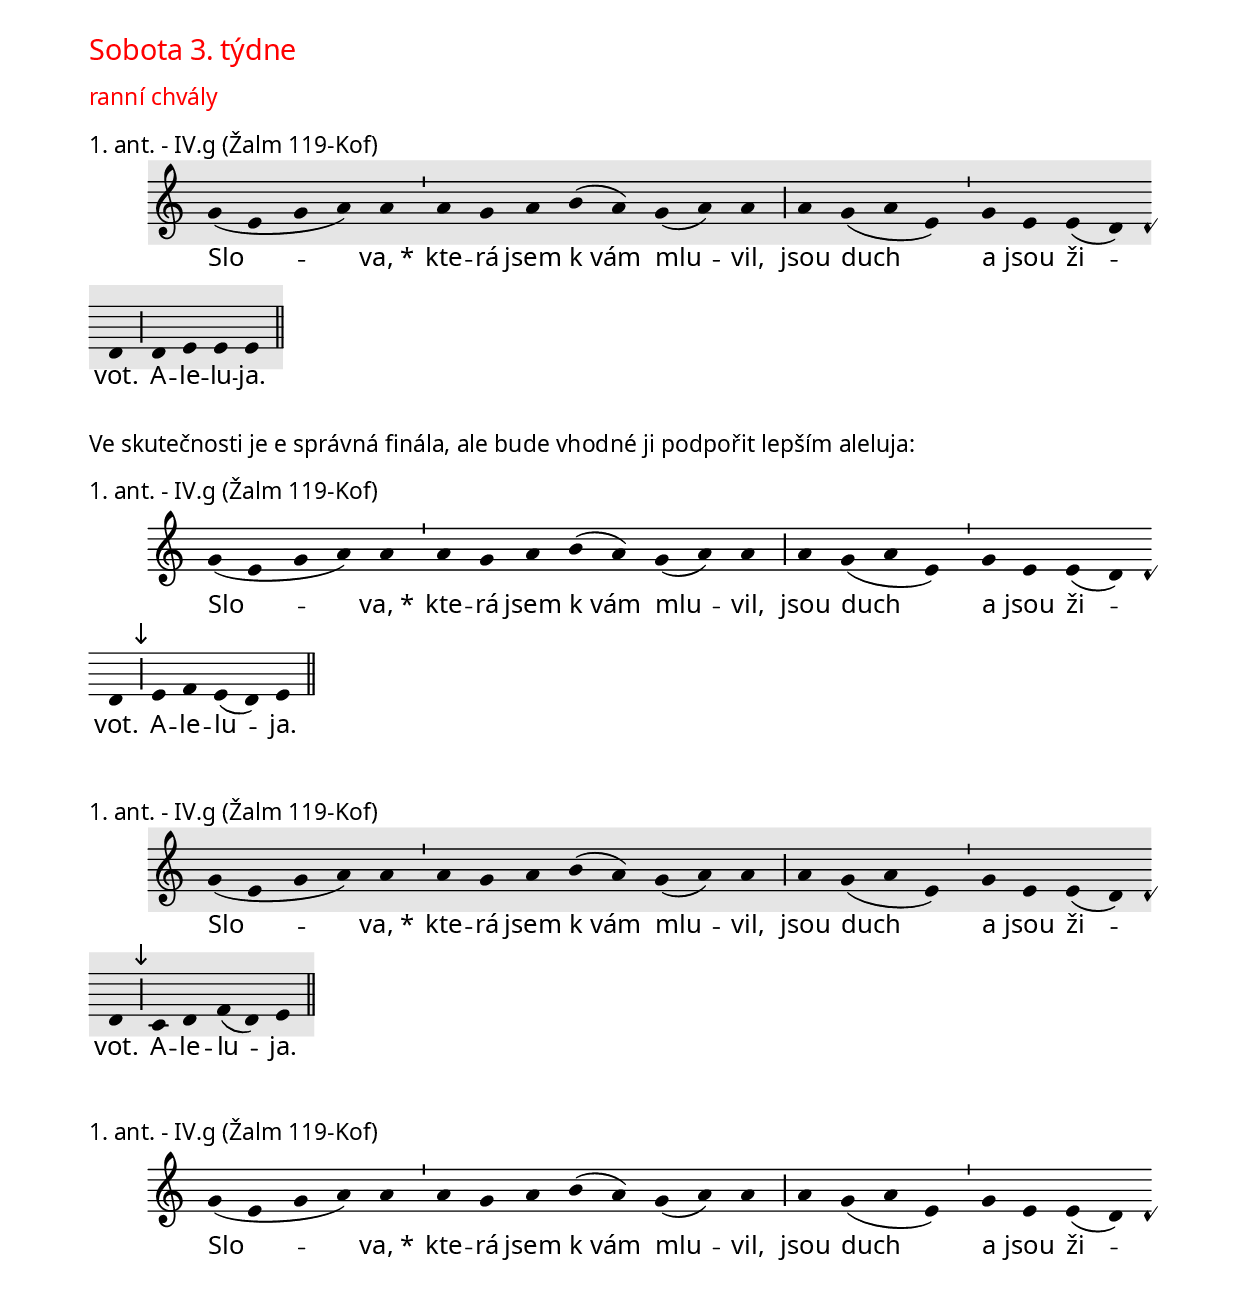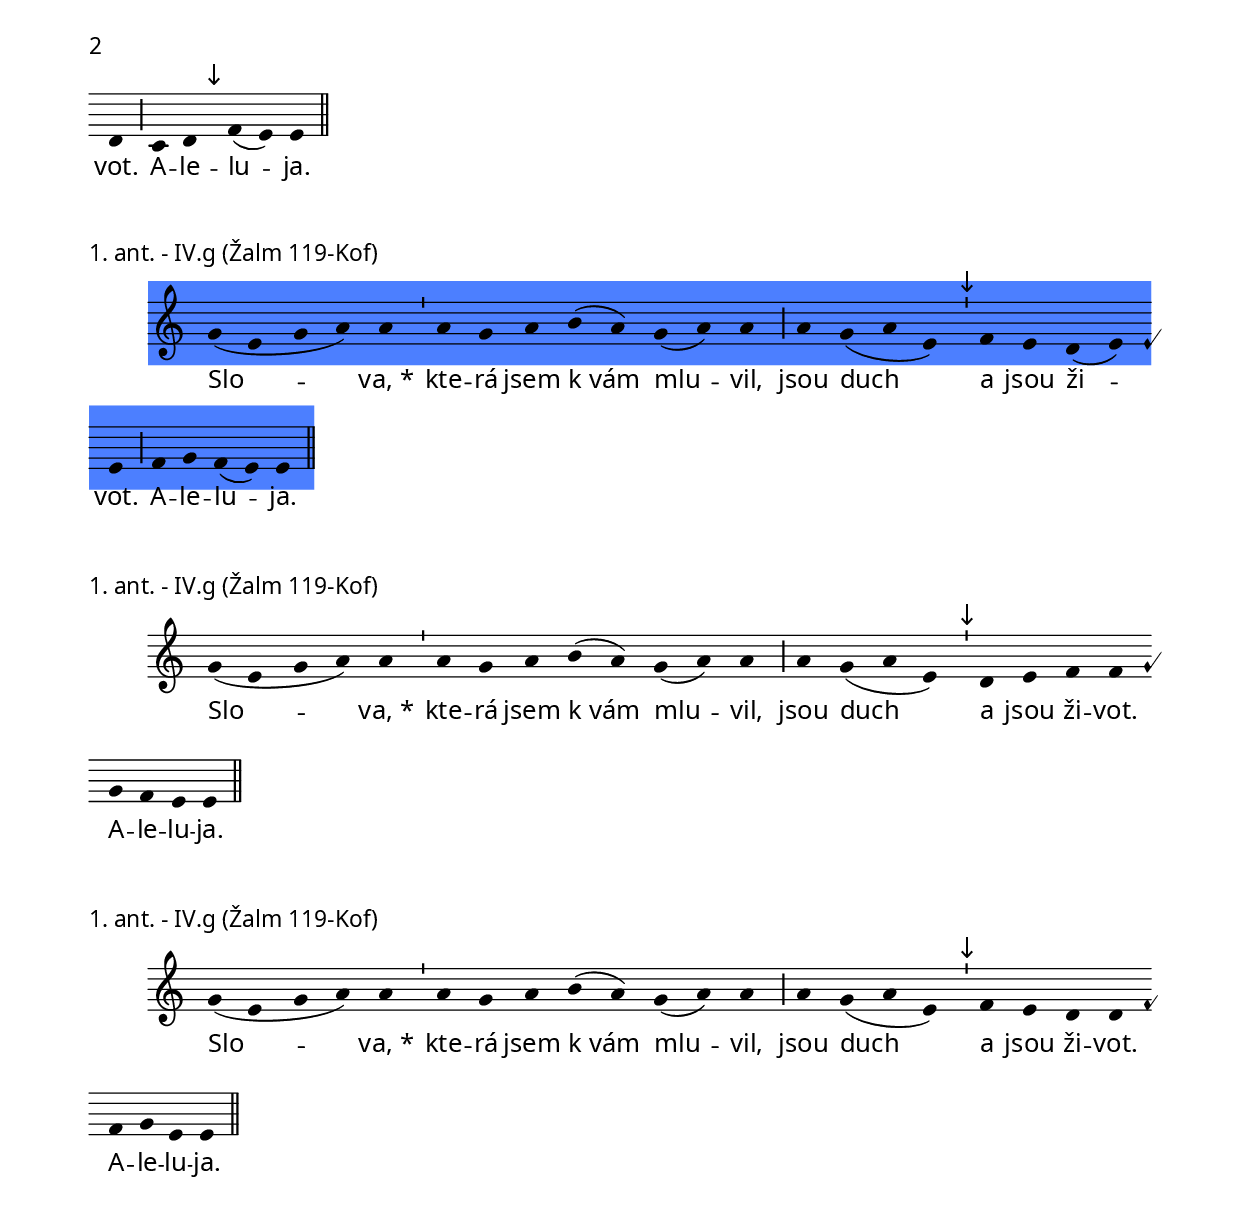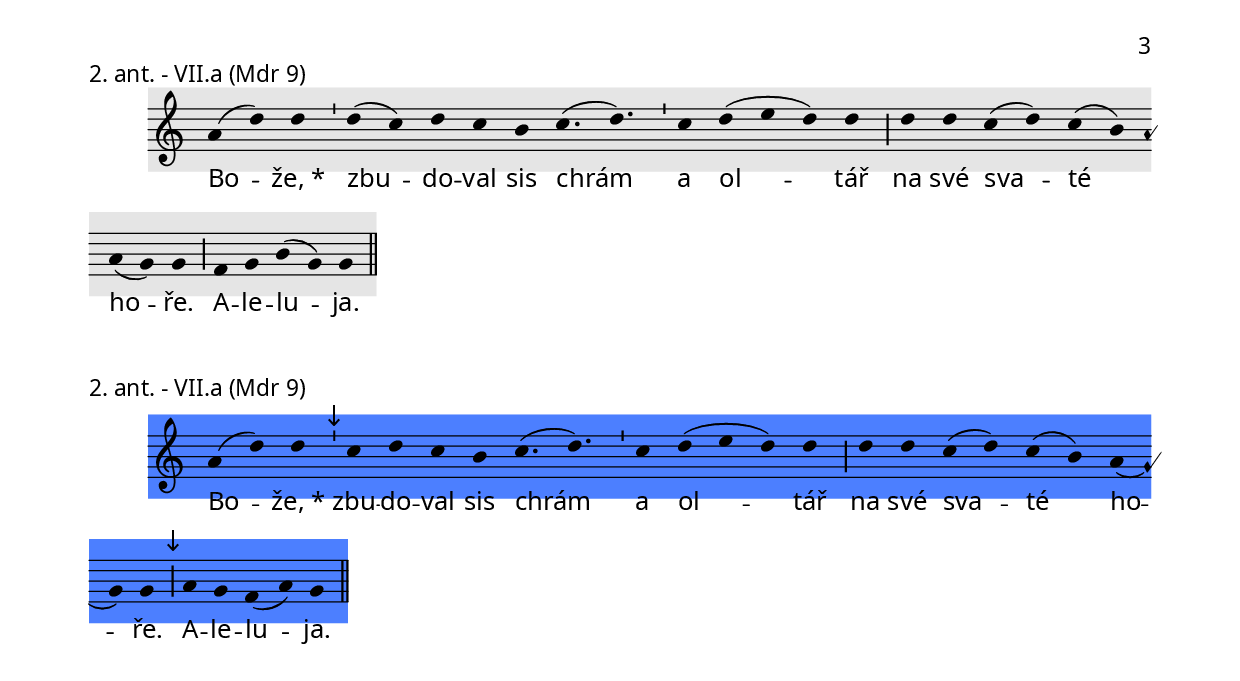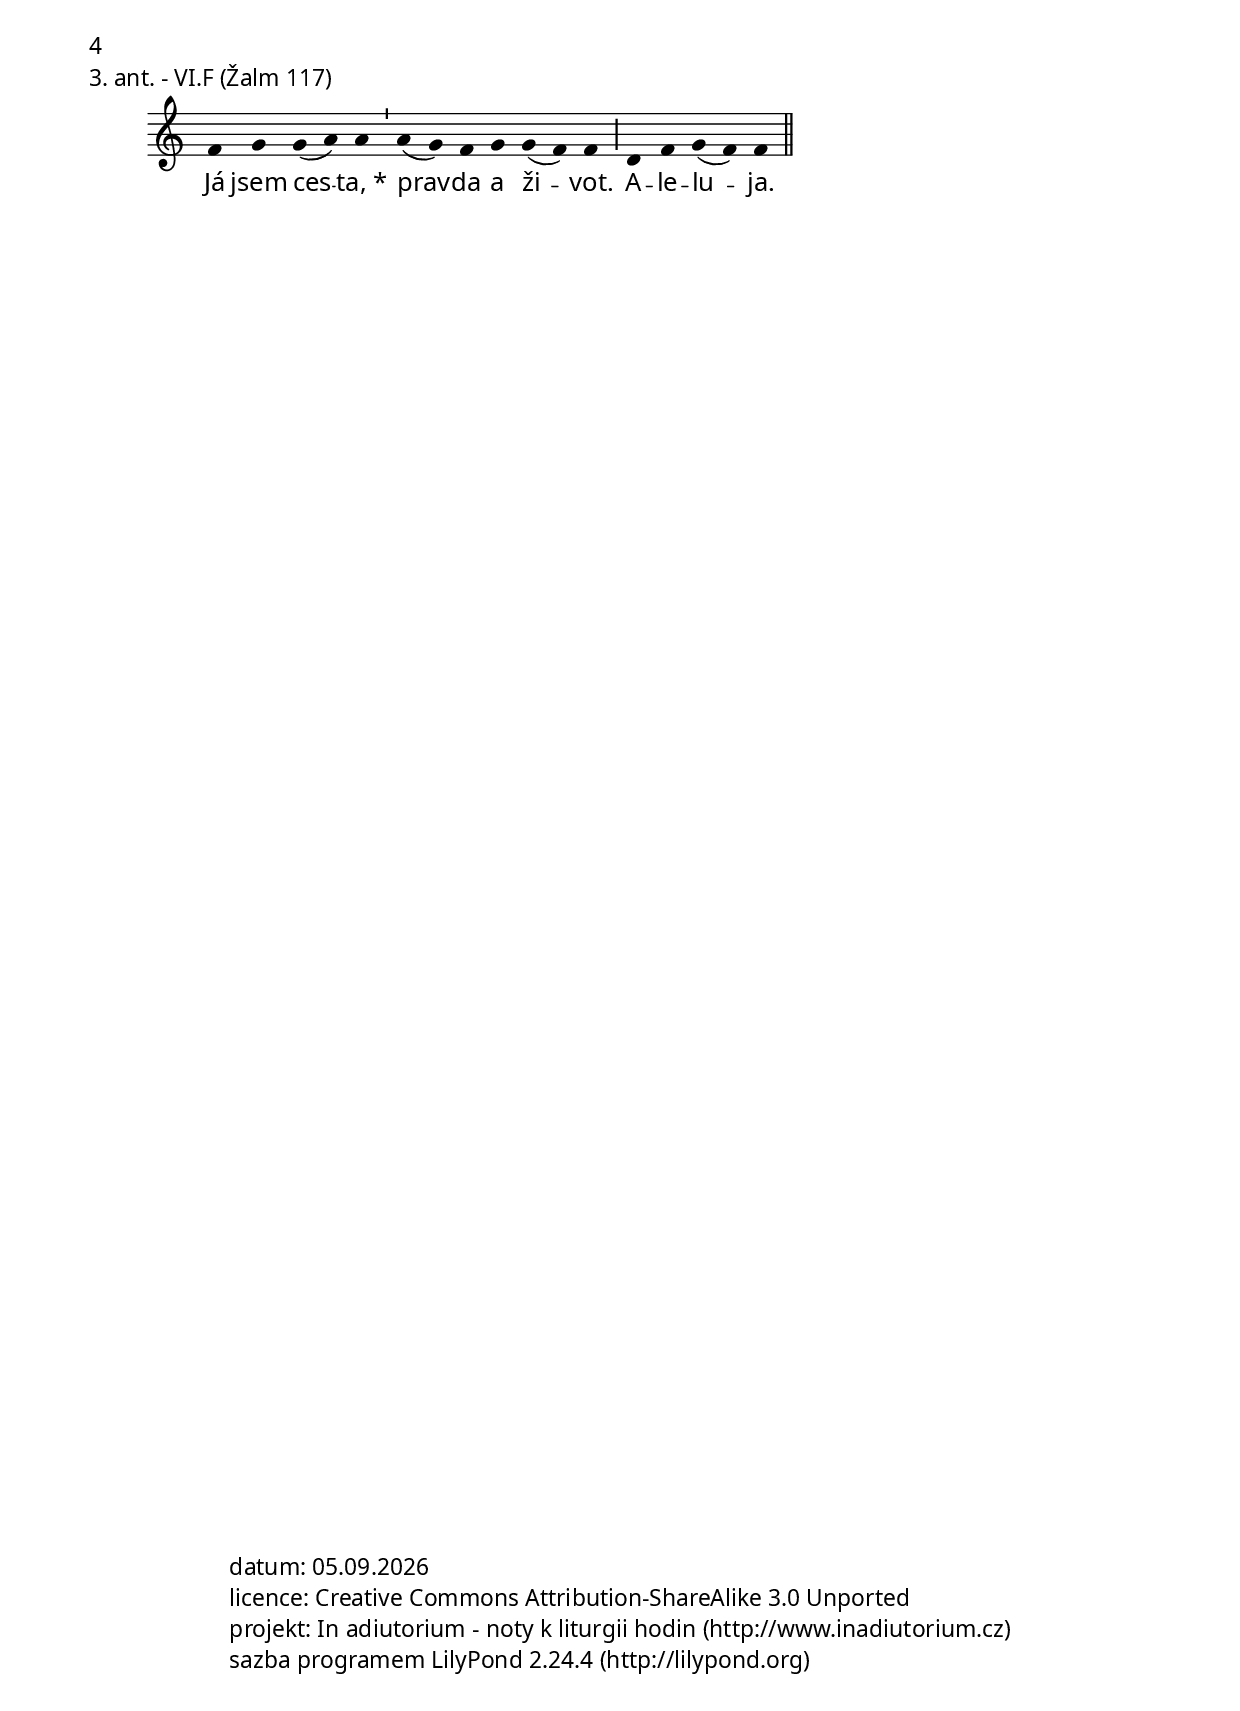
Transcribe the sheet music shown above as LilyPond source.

\include "../spolecne.ly"

\markup {\nadpisDen {Sobota 3. týdne}}

\markup {\nadpisHodinka {"ranní chvály"}}

\score {
  \relative c'' {
    \zvyraznovacSedy
    \choralniRezim
    g4( e g a) a \barMin a g a b( a) g( a) a \barMaior
    a g( a e) \barMin g e e( d) d \barMaior
    d e e e \barFinalis
  }
  \addlyrics {
    Slo -- va,_* kte -- rá jsem k_vám mlu -- vil,
    jsou duch a jsou ži -- vot.
    A -- le -- lu -- ja.
  }
  \header {
    quid = "1. ant."
    modus = "IV"
    differentia = "g"
    psalmus = "Žalm 119-Kof"
    id = "rch-a1"
    placet = "? tady si nejsem jist pravou finálou"
    piece = \markup {\sestavTitulek}
  }
}

\markup\justify{
  Ve skutečnosti je e správná finála, ale bude vhodné ji podpořit
  lepším aleluja:
}

\score {
  \relative c'' {
    \choralniRezim
    g4( e g a) a \barMin
    a g a b( a) g( a) a \barMaior
    a g( a e) \barMin
    g e e( d) d \barMaior
    \mark\sipka e f e( d) e \barFinalis
  }
  \addlyrics {
    Slo -- va,_*
    kte -- rá jsem k_vám mlu -- vil,
    jsou duch
    a jsou ži -- vot.
    A -- le -- lu -- ja.
  }
  \header {
    quid = "1. ant."
    modus = "IV"
    differentia = "g"
    psalmus = "Žalm 119-Kof"
    id = "rch-a1"
    piece = \markup {\sestavTitulek}
  }
}

\score {
  \relative c'' {
    \zvyraznovacSedy
    \choralniRezim
    g4( e g a) a \barMin
    a g a b( a) g( a) a \barMaior
    a g( a e) \barMin
    g e e( d) d \barMaior
    \mark\sipka c d f( d) e \barFinalis
  }
  \addlyrics {
    Slo -- va,_*
    kte -- rá jsem k_vám mlu -- vil,
    jsou duch
    a jsou ži -- vot.
    A -- le -- lu -- ja.
  }
  \header {
    quid = "1. ant."
    modus = "IV"
    differentia = "g"
    psalmus = "Žalm 119-Kof"
    id = "rch-a1"
    piece = \markup {\sestavTitulek}
  }
}

\score {
  \relative c'' {
    \choralniRezim
    g4( e g a) a \barMin
    a g a b( a) g( a) a \barMaior
    a g( a e) \barMin
    g e e( d) d \barMaior
    c d \mark\sipka f( e) e \barFinalis
  }
  \addlyrics {
    Slo -- va,_*
    kte -- rá jsem k_vám mlu -- vil,
    jsou duch
    a jsou ži -- vot.
    A -- le -- lu -- ja.
  }
  \header {
    quid = "1. ant."
    modus = "IV"
    differentia = "g"
    psalmus = "Žalm 119-Kof"
    id = "rch-a1"
    piece = \markup {\sestavTitulek}
  }
}

\score {
  \relative c'' {
    \zvyraznovacModry
    \choralniRezim
    g4( e g a) a \barMin
    a g a b( a) g( a) a \barMaior
    a g( a e) \barMin
    \mark\sipka f e d( e) e \barMaior
    f g f( e) e \barFinalis
  }
  \addlyrics {
    Slo -- va,_*
    kte -- rá jsem k_vám mlu -- vil,
    jsou duch
    a jsou ži -- vot.
    A -- le -- lu -- ja.
  }
  \header {
    quid = "1. ant."
    modus = "IV"
    differentia = "g"
    psalmus = "Žalm 119-Kof"
    id = "rch-a1"
    piece = \markup {\sestavTitulek}
  }
}

\score {
  \relative c'' {
    \choralniRezim
    g4( e g a) a \barMin
    a g a b( a) g( a) a \barMaior
    a g( a e) \barMin
    \mark\sipka d e f f
    g f e e \barFinalis
  }
  \addlyrics {
    Slo -- va,_*
    kte -- rá jsem k_vám mlu -- vil,
    jsou duch
    a jsou ži -- vot.
    A -- le -- lu -- ja.
  }
  \header {
    quid = "1. ant."
    modus = "IV"
    differentia = "g"
    psalmus = "Žalm 119-Kof"
    id = "rch-a1"
    piece = \markup {\sestavTitulek}
  }
}

\score {
  \relative c'' {
    \choralniRezim
    g4( e g a) a \barMin
    a g a b( a) g( a) a \barMaior
    a g( a e) \barMin
    \mark\sipka f e d d
    f g e e \barFinalis
  }
  \addlyrics {
    Slo -- va,_*
    kte -- rá jsem k_vám mlu -- vil,
    jsou duch
    a jsou ži -- vot.
    A -- le -- lu -- ja.
  }
  \header {
    quid = "1. ant."
    modus = "IV"
    differentia = "g"
    psalmus = "Žalm 119-Kof"
    id = "rch-a1"
    piece = \markup {\sestavTitulek}
  }
}

\pageBreak

\score {
  \relative c'' {
    \zvyraznovacSedy
    \choralniRezim
    a4( d) d \barMin
    d( c) d c b c4.( d) \barMin c4 d( e d) d \barMaior
    d d c( d) c( b) a( g) g \barMaior
    f g b( g) g \barFinalis
  }
  \addlyrics {
    Bo -- že,_*
    zbu -- do -- val sis chrám a ol -- tář
    na své sva -- té ho -- ře.
    A -- le -- lu -- ja.
  }
  \header {
    quid = "2. ant."
    modus = "VII"
    differentia = "a"
    psalmus = "Mdr 9"
    id = "rch-a2"
    piece = \markup {\sestavTitulek}
  }
}

\score {
  \relative c'' {
    \zvyraznovacModry
    \choralniRezim
    a4( d) d \barMin
    \mark\sipka c d c b c4.( d) \barMin c4 d( e d) d \barMaior
    d d c( d) c( b) a( g) g \barMaior
    \mark\sipka a g f( a) g \barFinalis
  }
  \addlyrics {
    Bo -- že,_*
    zbu -- do -- val sis chrám a ol -- tář
    na své sva -- té ho -- ře.
    A -- le -- lu -- ja.
  }
  \header {
    quid = "2. ant."
    modus = "VII"
    differentia = "a"
    psalmus = "Mdr 9"
    id = "rch-a2"
    piece = \markup {\sestavTitulek}
  }
}

\pageBreak

\score {
  \relative c' {
    \choralniRezim
    f4 g g( a) a \barMin a( g) f g g( f) f \barMaior
    d f g( f) f \barFinalis
  }
  \addlyrics {
    Já jsem ces -- ta,_* prav -- da a ži -- vot.
    A -- le -- lu -- ja.
  }
  \header {
    quid = "3. ant."
    modus = "VI"
    differentia = "F"
    psalmus = "Žalm 117"
    id = "rch-a3"
    placet = "~"
    piece = \markup {\sestavTitulek}
  }
}